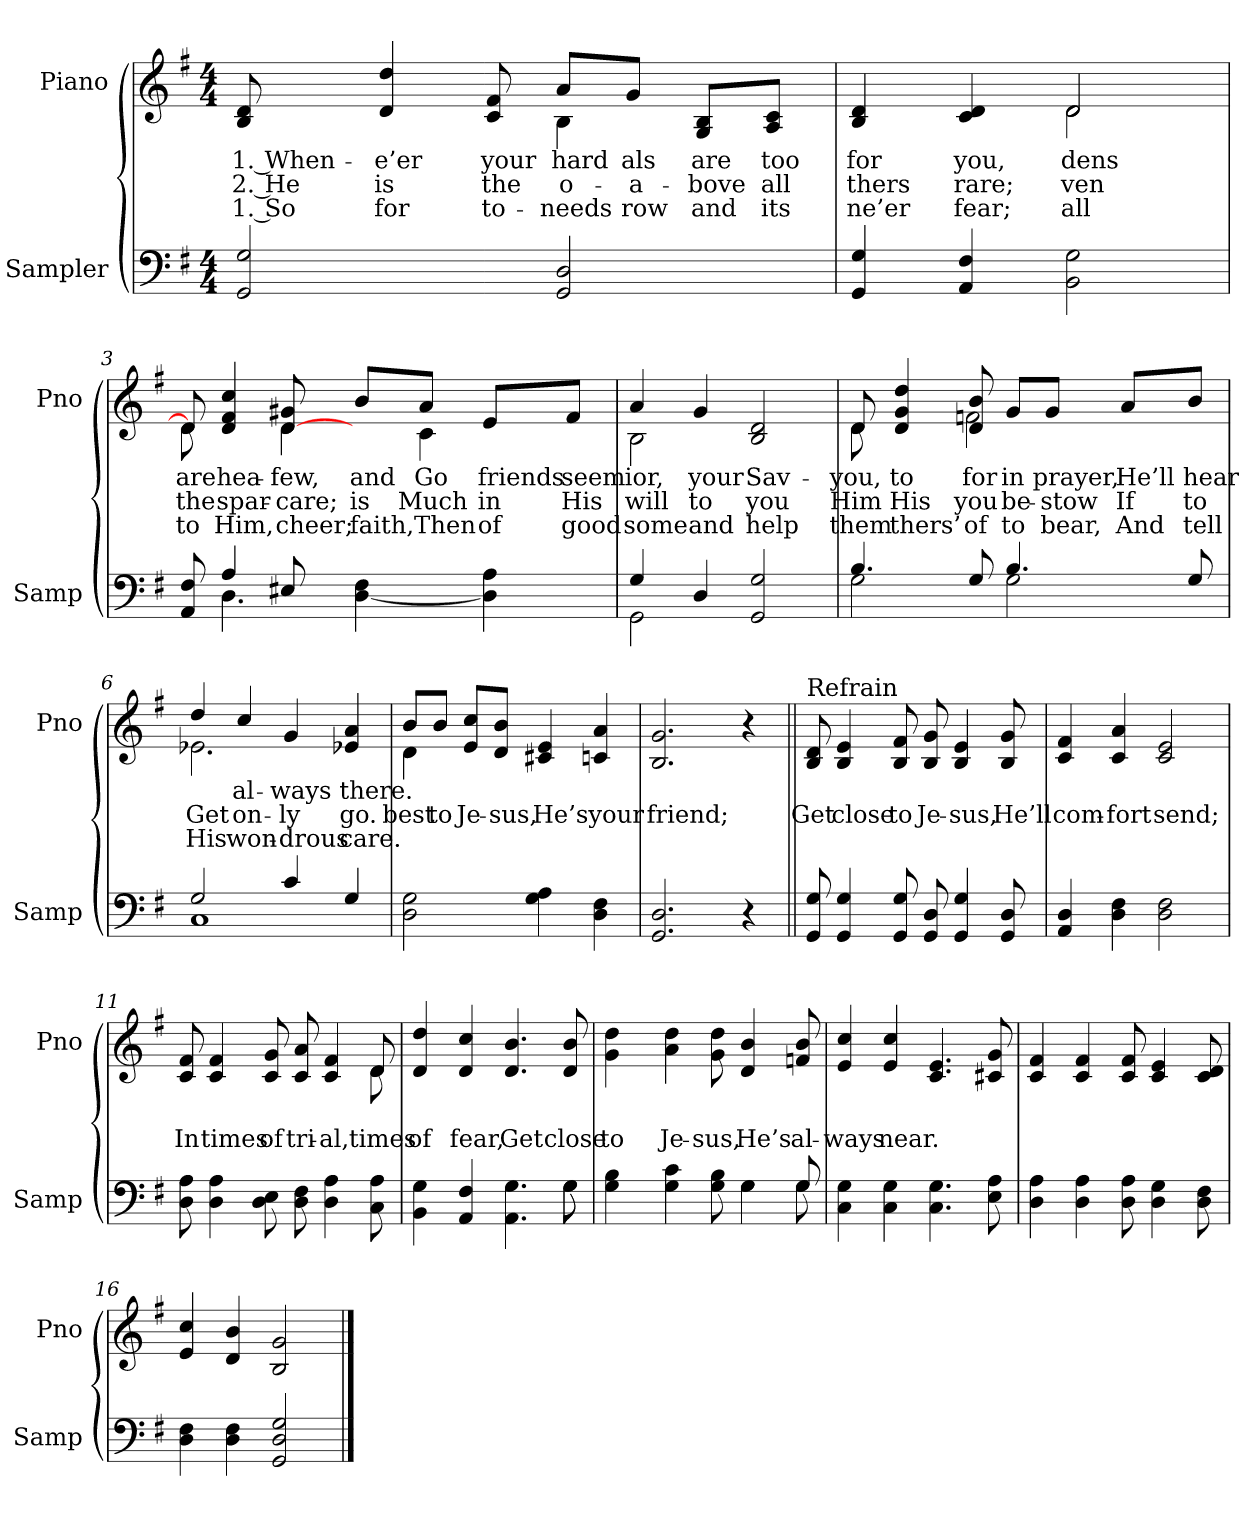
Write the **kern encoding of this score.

**kern	**kern	**text	**text	**text
*part2	*part1	*part1	*part1	*part1
*staff2	*staff1	*staff1	*staff1	*staff1
*I"Sampler	*I"Piano	*	*	*
*I'Samp	*I'Pno	*	*	*
*clefF4	*clefG2	*	*	*
*k[f#]	*k[f#]	*	*	*
*G:	*G:	*	*	*
*M4/4	*M4/4	*	*	*
=1	=1	=1	=1	=1
*	*^	*	*	*
2GG 2G	8B 8d	2ryy	1. When-	2. He	1. So
.	4d 4dd	.	-e’er	is	for
.	8c 8f#	.	your	the	to-
2GG 2D	8a/L	4B	hard	o-	needs
.	8g/J	.	-als	a-	-row
.	8G/ 8B/L	4ryy	are	-bove	and
.	8A/ 8c/J	.	too	all	its
=2	=2	=2	=2	=2	=2
4GG 4G	4B 4d	2ryy	for	-thers	ne’er
4AA 4F#	4c 4d	.	you,	rare;	fear;
2BB 2G	2d/	2d	-dens	-ven	all
=3	=3	=3	=3	=3	=3
*^	*	*	*	*	*
8AA 8F#	8ryy	8d/	8d]	are	the	to
4A/	4.D	4d 4f# 4cc	4ryy	hea-	spar-	Him,
8E#X/	.	[8d 8g#X	4d	few,	care;	cheer;
[4D 4F#	2ryy	8b/L	.	and	is	faith,
.	.	8a/J	4c	Go	Much	Then
4D] 4A	.	8e/L	.	friends	-in	of
.	.	8f#/J	8ryy	seem	His	good
=4	=4	=4	=4	=4	=4	=4
4G/	2GG	4a/	2B	-ior,	will	some
4D/	.	4g/	.	your	to	and
2GG 2G	2ryy	2B 2d	2ryy	Sav-	you	help
=5	=5	=5	=5	=5	=5	=5
4.B/	2G	8d/	8d	you,	Him	them
.	.	4d 4g 4dd	4ryy	to	His	-thers’
8G/	.	8d 8b	2fn	for	you	of
4.B/	2G	8g/L	.	in	be-	to
.	.	8g/J	.	prayer,	-stow	bear,
.	.	8a/L	.	He’ll	If	And
8G/	.	8b/J	8ryy	hear	to	tell
=6	=6	=6	=6	=6	=6	=6
2G/	1C	4dd/	2.e-	.	Get	His
.	.	4cc/	.	al-	on-	won-
4c/	.	4g/	.	-ways	-ly	-drous
4G/	.	4e-X 4a	4ryy	there.	go.	care.
*v	*v	*	*	*	*	*
=7	=7	=7	=7	=7	=7
2D 2G	8b/L	4d	.	best	.
.	8b/J	.	.	to	.
.	8e/ 8cc/L	2.ryy	.	Je-	.
.	8d/ 8b/J	.	.	-sus,	.
4G 4A	4c#X 4e	.	.	He’s	.
4D 4F#	4cn 4a	.	.	your	.
*	*v	*v	*	*	*
=8	=8	=8	=8	=8
2.GG 2.D	2.B 2.g	.	friend;	.
4r	4r	.	.	.
=9||	=9||	=9||	=9||	=9||
!	!LO:TX:t=Refrain	!	!	!
8GG 8G	8B 8d	.	Get	.
4GG 4G	4B 4e	.	close	.
8GG 8G	8B 8f#	.	to	.
8GG 8D	8B 8g	.	Je-	.
4GG 4G	4B 4e	.	-sus,	.
8GG 8D	8B 8g	.	He’ll	.
=10	=10	=10	=10	=10
4AA 4D	4c 4f#	.	com-	.
4D 4F#	4c 4a	.	-fort	.
2D 2F#	2c 2e	.	send;	.
=11	=11	=11	=11	=11
*	*^	*	*	*
8D 8A	8c 8f#	2..ryy	.	In	.
4D 4A	4c 4f#	.	.	times	.
8D 8E	8c 8g	.	.	of	.
8D 8F#	8c 8a	.	.	tri-	.
4D 4A	4c 4f#	.	.	-al,	.
8C 8A	8d/	8d	.	times	.
*	*v	*v	*	*	*
=12	=12	=12	=12	=12
*^	*	*	*	*
4BB 4G	2..ryy	4d 4dd	.	of	.
4AA 4F#	.	4d 4cc	.	fear,	.
4.AA 4.G	.	4.d 4.b	.	Get	.
8G\	8G	8d 8b	.	close	.
=13	=13	=13	=13	=13	=13
4G 4B	8ryy	4g 4dd	.	to	.
*v	*v	*	*	*	*
4G 4c	4a 4dd	.	Je-	.
8G 8B	8g 8dd	.	-sus,	.
*^	*	*	*	*
4G\	4G	4d 4b	.	He’s	.
8G/	8G	8fn 8b	.	al-	.
*v	*v	*	*	*	*
=14	=14	=14	=14	=14
4C 4G	4e 4cc	.	-ways	.
4C 4G	4e 4cc	.	near.	.
4.C 4.G	4.c 4.e	.	.	.
8E 8A	8c#X 8g	.	.	.
=15	=15	=15	=15	=15
4D 4A	4c/ 4f#/	.	.	.
4D 4A	4c 4f#	.	.	.
8D 8A	8c 8f#	.	.	.
4D 4G	4c 4e	.	.	.
8D 8F#	8c 8d	.	.	.
=16	=16	=16	=16	=16
4D 4F#	4e 4cc	.	.	.
4D 4F#	4d 4b	.	.	.
2GG 2D 2G	2B 2g	.	.	.
==	==	==	==	==
*-	*-	*-	*-	*-
